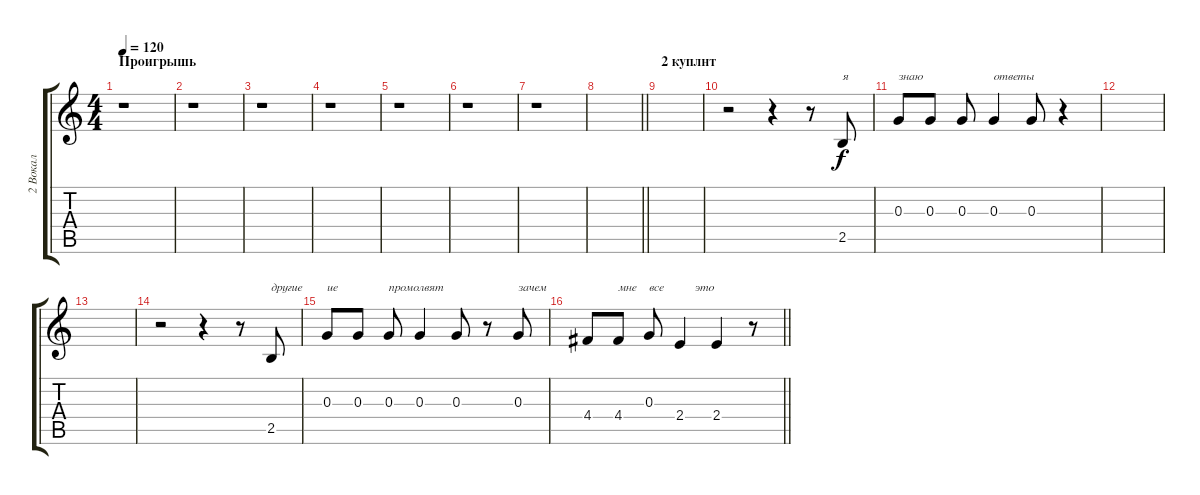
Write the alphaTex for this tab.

\track ("2 Вокал" "2 Вокал") {instrument fretlessbass}
\staff {score tabs}
\tuning (E4 B3 G3 D3 A2 E2) {hide}
\ts (4 4)
\section ("" "Проигрышь")
\tempo 120
\clef g2
\ks c
r.1{dy f} |
r.1 |
r.1 |
r.1 |
r.1 |
r.1 |
r.1 |
\barLineRight lightlight
|
\section ("" "2 куплнт")
|
r.2 r.4 r.8 2.5.8{txt "я"} |
0.3.8{txt "знаю"} 0.3.8 0.3.8 0.3.4{txt "ответы"} 0.3.8 r.4 |
|
|
r.2 r.4 r.8 2.5.8{txt "другие"} |
0.3.8{txt "ие"} 0.3.8 0.3.8{txt "промолвят"} 0.3.4 0.3.8 r.8 0.3.8{txt "зачем"} |
\barLineRight lightlight
4.4.8 4.4.8{txt "мне"} 0.3.8{txt "все"} 2.4.4{txt "     это"} 2.4.4 r.8
